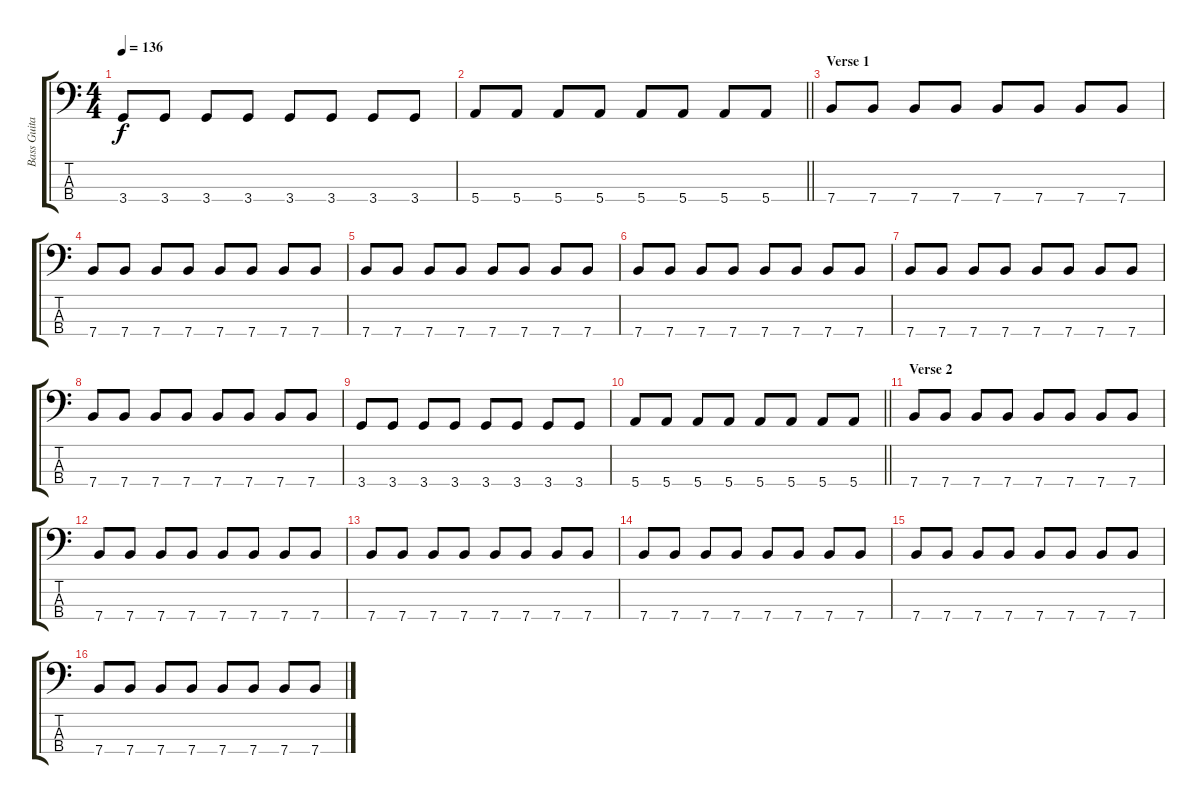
\track ("Bass Guitar" "Bass Guita") {instrument electricbasspick}
\staff {score tabs}
\tuning (G2 D2 A1 E1) {hide}
\ts (4 4)
\tempo 136
\clef f4
\ks c
3.4.8{dy f} 3.4.8 3.4.8 3.4.8 3.4.8 3.4.8 3.4.8 3.4.8 |
\barLineRight lightlight
5.4.8 5.4.8 5.4.8 5.4.8 5.4.8 5.4.8 5.4.8 5.4.8 |
\section ("" "Verse 1")
7.4.8 7.4.8 7.4.8 7.4.8 7.4.8 7.4.8 7.4.8 7.4.8 |
7.4.8 7.4.8 7.4.8 7.4.8 7.4.8 7.4.8 7.4.8 7.4.8 |
7.4.8 7.4.8 7.4.8 7.4.8 7.4.8 7.4.8 7.4.8 7.4.8 |
7.4.8 7.4.8 7.4.8 7.4.8 7.4.8 7.4.8 7.4.8 7.4.8 |
7.4.8 7.4.8 7.4.8 7.4.8 7.4.8 7.4.8 7.4.8 7.4.8 |
7.4.8 7.4.8 7.4.8 7.4.8 7.4.8 7.4.8 7.4.8 7.4.8 |
3.4.8 3.4.8 3.4.8 3.4.8 3.4.8 3.4.8 3.4.8 3.4.8 |
\barLineRight lightlight
5.4.8 5.4.8 5.4.8 5.4.8 5.4.8 5.4.8 5.4.8 5.4.8 |
\section ("" "Verse 2")
7.4.8 7.4.8 7.4.8 7.4.8 7.4.8 7.4.8 7.4.8 7.4.8 |
7.4.8 7.4.8 7.4.8 7.4.8 7.4.8 7.4.8 7.4.8 7.4.8 |
7.4.8 7.4.8 7.4.8 7.4.8 7.4.8 7.4.8 7.4.8 7.4.8 |
7.4.8 7.4.8 7.4.8 7.4.8 7.4.8 7.4.8 7.4.8 7.4.8 |
7.4.8 7.4.8 7.4.8 7.4.8 7.4.8 7.4.8 7.4.8 7.4.8 |
7.4.8 7.4.8 7.4.8 7.4.8 7.4.8 7.4.8 7.4.8 7.4.8
